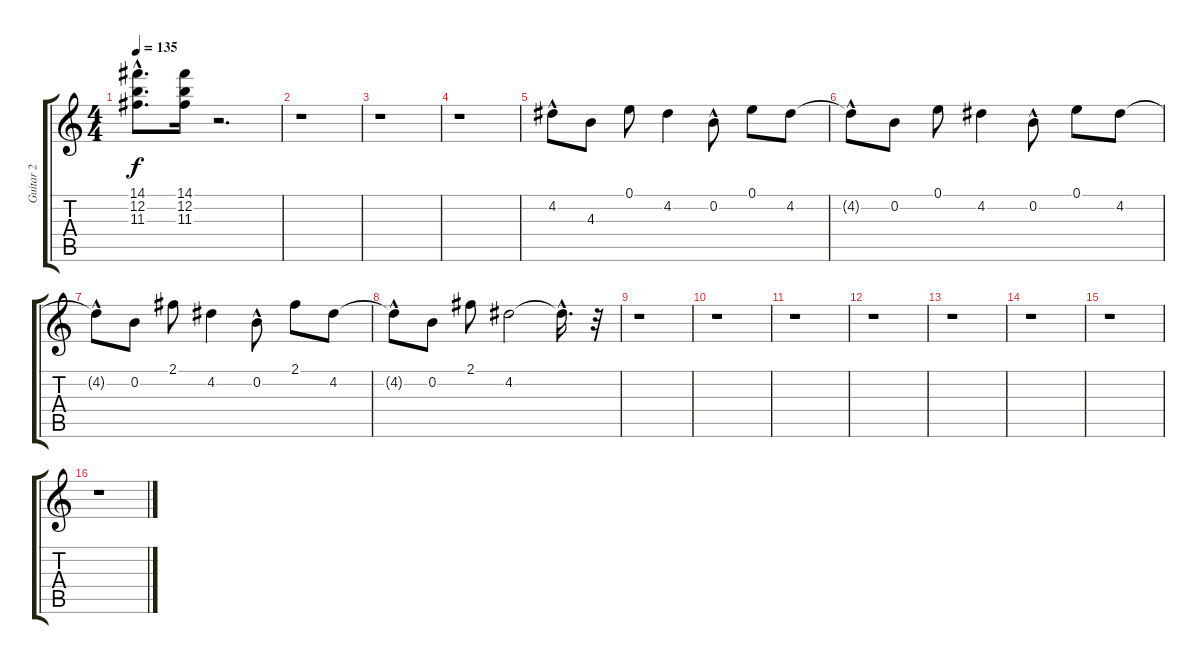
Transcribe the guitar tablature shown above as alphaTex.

\track ("Guitar 2" "Guitar 2") {instrument distortionguitar}
\staff {score tabs}
\tuning (E4 B3 G3 D3 A2 E2) {hide}
\ts (4 4)
\tempo 135
\clef g2
\ks c
(14.1{hac} 12.2{hac} 11.3{hac}).8{d dy f instrument electricguitarclean} (14.1 12.2 11.3).16 r.2{d} |
r.1 |
r.1 |
r.1 |
4.2{hac}.8{instrument electricguitarclean} 4.3.8 0.1.8 4.2.4 0.2{hac}.8 0.1.8 4.2.8 |
4.2{hac t}.8{instrument electricguitarclean} 0.2.8 0.1.8 4.2.4 0.2{hac}.8 0.1.8 4.2.8 |
4.2{hac t}.8 0.2.8{instrument electricguitarclean} 2.1.8 4.2.4 0.2{hac}.8 2.1.8 4.2.8 |
4.2{hac t}.8 0.2.8{instrument electricguitarclean} 2.1.8 4.2.2 4.2{hac t}.16{d} r.32 |
r.1 |
r.1 |
r.1 |
r.1 |
r.1 |
r.1 |
r.1 |
r.1
